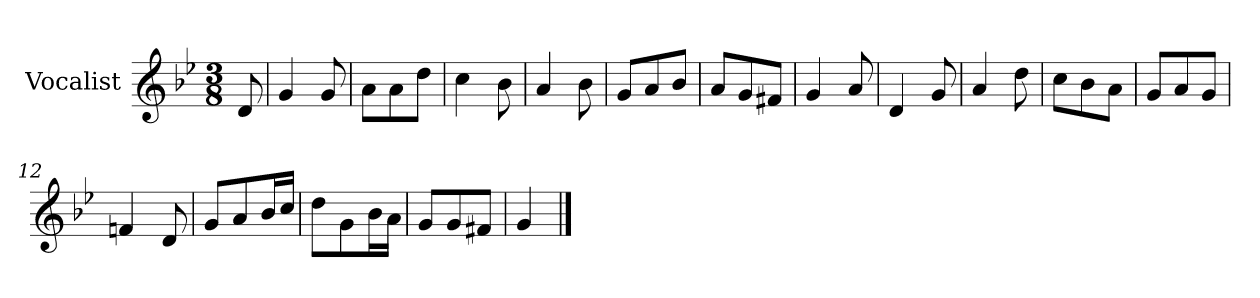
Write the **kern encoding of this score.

**kern
*part1
*staff1
*I"Vocalist
*k[b-e-]
*g:
*M3/8
=
8d
=1
4g
8g
=2
8aL
8a
8ddJ
=3
4cc
8b-
=4
4a
8b-
=5
8gL
8a
8b-J
=6
8aL
8g
8f#XJ
=7
4g
8a
=8
4d
8g
=9
4a
8dd
=10
8ccL
8b-
8aJ
=11
8gL
8a
8gJ
=12
4fn
8d
=13
8gL
8a
16b-L
16ccJJ
=14
8ddL
8g
16b-L
16aJJ
=15
8gL
8g
8f#XJ
=16
4g
==
*-
